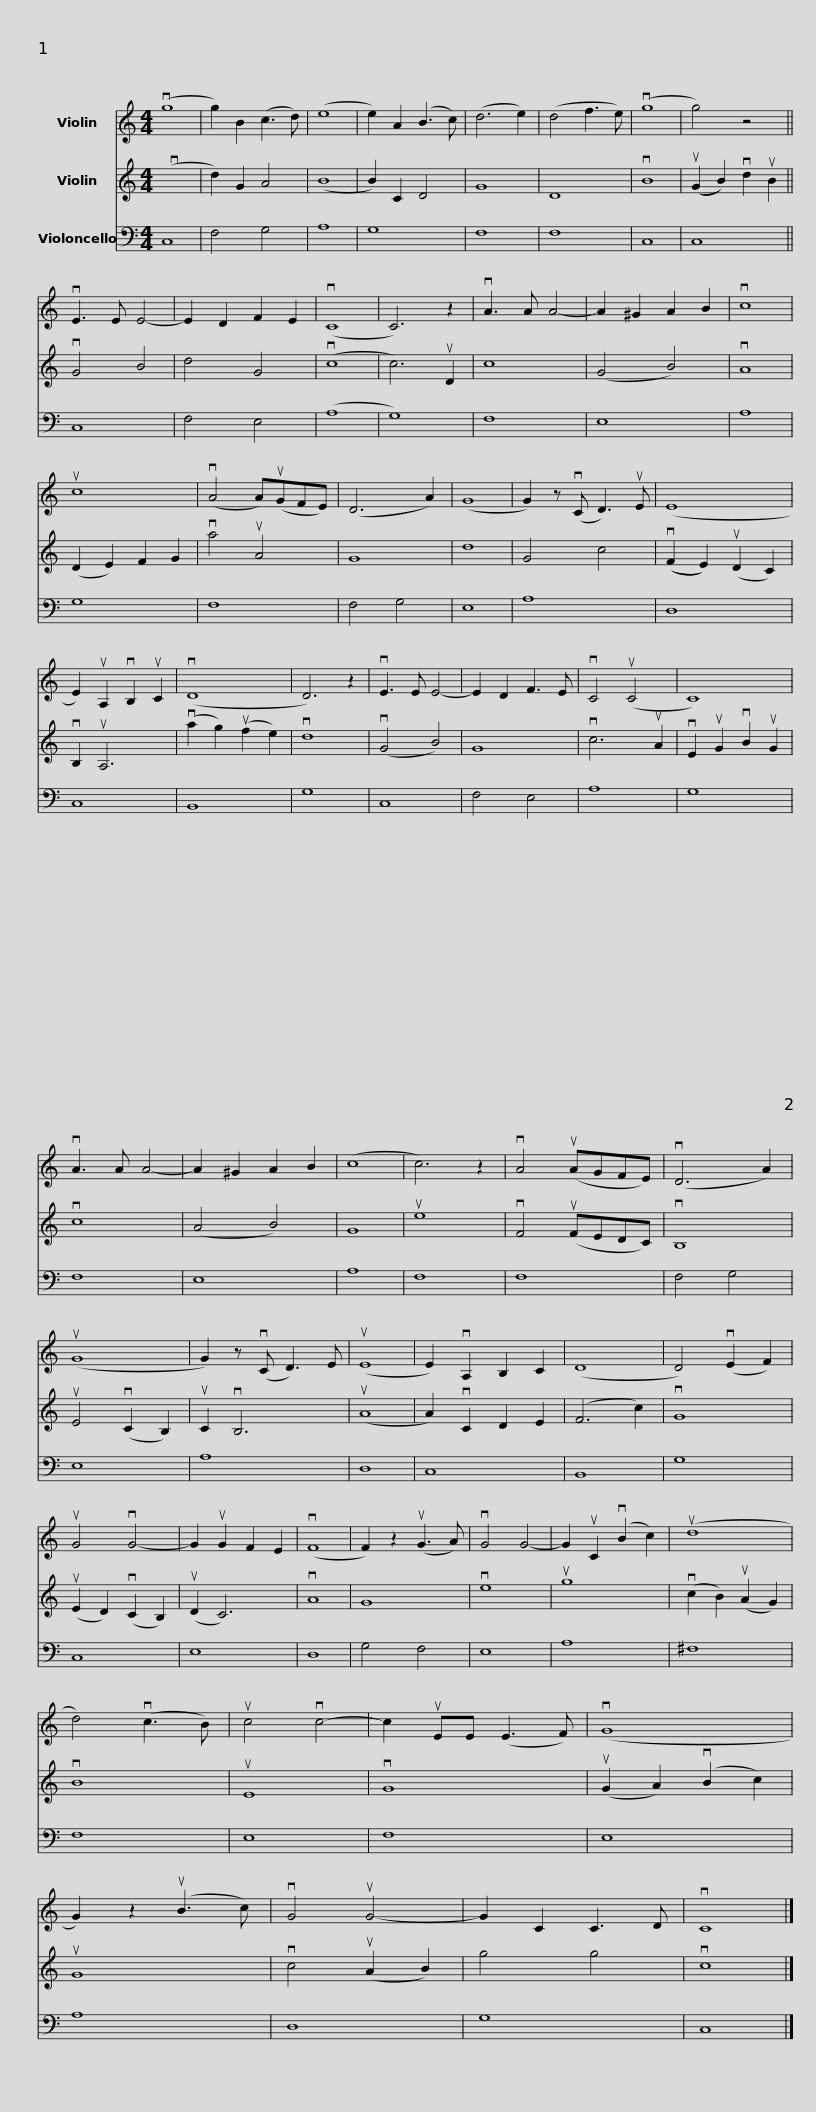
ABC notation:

X:1
%%score 1 2 3
L:1/8
M:4/4
I:linebreak $
K:C
V:1 treble
V:2 treble
V:3 bass
V:1
 (vg8 | g2) B2 (c3 d) | (e8 | e2) A2 (B3 c) | (d6 e2) | %5
 (d4 f3 e) | (vg8 | g4) z4 || vE3 E E4- | E2 D2 F2 E2 |$ %10
 (vC8 | C6) z2 | vA3 A A4- | A2 ^G2 A2 B2 | vc8 | %15
 uc8 | (vA4 A)(uGFE) | (D6 A2) | (G8 | G2) z (vC D3) uE |$ %20
 (E8 | E2) uA,2 vB,2 uC2 | (vD8 | D6) z2 | vE3 E E4- | %25
 E2 D2 F3 E | vC4 (uC4 | C8) | vA3 A A4- |$ A2 ^G2 A2 B2 | %30
 (c8 | c6) z2 | vA4 (uAGFE) | (vD6 A2) | (uG8 | %35
 G2) z (vC D3) E | (uE8 | E2) vA,2 B,2 C2 | (D8 |$ D4) (vE2 F2) | %40
 uG4 vG4- | G2 uG2 F2 E2 | (vF8 | F2) z2 (uG3 A) | vG4 G4- | %45
 G2 uC2 (vB2 c2) | (ud8 | d4) (vc3 B) | uc4 vc4- |$ c2 uEE (E3 F) | %50
 (vG8 | G2) z2 (uB3 c) | vG4 uG4- | G2 C2 C3 D | vC8 |] %55
V:2
 (vx8 | d2) G2 A4 | (B8 | B2) C2 D4 | G8 | %5
 D8 | vB8 | ((uG2 B2)) vd2 uB2 || vG4 B4 | d4 G4 |$ %10
 (vc8 | c6) uD2 | c8 | (G4 B4) | vA8 | %15
 (D2 E2) F2 G2 | va4 uA4 | G8 | d8 | G4 c4 |$ %20
 ((vF2 E2)) (uD2 C2) | vB,2 uA,6 | (va2 g2) (uf2 e2) | vd8 | (vG4 B4) | %25
 G8 | vc6 uA2 | vE2 uG2 vB2 uG2 | vc8 |$ (A4 B4) | %30
 G8 | ue8 | vF4 (uFEDC) | vB,8 | uE4 (vC2 B,2) | %35
 uC2 vB,6 | (uA8 | A2) vC2 D2 E2 | (F6 c2) |$ vG8 | %40
 (uE2 D2) (vC2 B,2) | (uD2 C6) | vA8 | G8 | ve8 | %45
 ug8 | (vc2 B2) (uA2 G2) | vB8 | uE8 |$ vG8 | %50
 (uG2 A2) (vB2 c2) | uG8 | vc4 (uA2 B2) | g4 g4 | vc8 |] %55
V:3
 C,8 | F,4 G,4 | A,8 | G,8 | F,8 | %5
 F,8 | C,8 | C,8 || C,8 | F,4 E,4 |$ %10
 (A,8 | G,8) | F,8 | E,8 | A,8 | %15
 G,8 | F,8 | F,4 G,4 | E,8 | A,8 |$ %20
 D,8 | C,8 | B,,8 | G,8 | C,8 | %25
 F,4 E,4 | A,8 | G,8 | F,8 |$ E,8 | %30
 A,8 | F,8 | F,8 | F,4 G,4 | E,8 | %35
 A,8 | D,8 | C,8 | B,,8 |$ G,8 | %40
 C,8 | E,8 | D,8 | G,4 F,4 | E,8 | %45
 A,8 | ^F,8 | F,8 | E,8 |$ F,8 | %50
 E,8 | A,8 | D,8 | G,8 | C,8 |] %55
